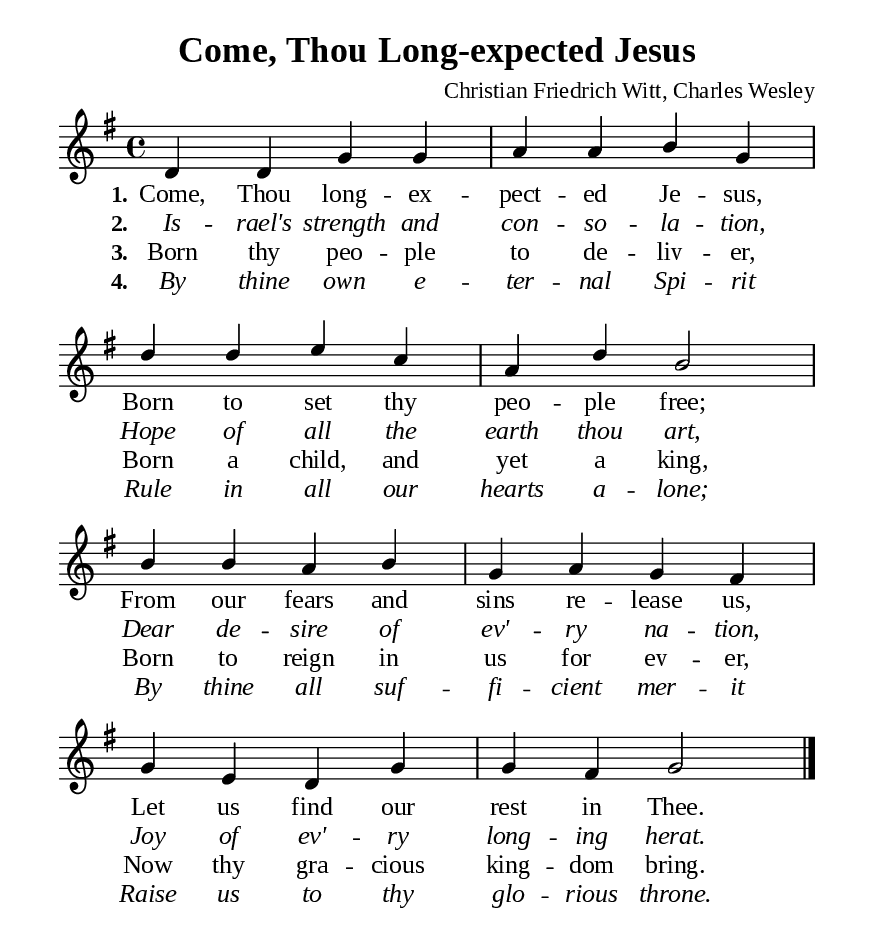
\version "2.18.2"

\header {
  title = "Come, Thou Long-expected Jesus"
  composer = "Christian Friedrich Witt, Charles Wesley"
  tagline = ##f
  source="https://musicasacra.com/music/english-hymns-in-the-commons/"
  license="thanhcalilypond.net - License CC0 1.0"
}

global= {
  \key g \major
  \time 4/4
  \override Score.BarNumber.break-visibility = ##(#f #f #f)
  \override Lyrics.LyricSpace.minimum-distance = #3.0
}

\paper {
  #(set-paper-size "a5")
  top-margin = 10\mm
  bottom-margin = 5\mm
  left-margin = 10\mm
  right-margin = 10\mm
  indent = #0
  #(define fonts
	 (make-pango-font-tree "Liberation Serif"
	 		       "Liberation Serif"
			       "Liberation Serif"
			       (/ 20 20)))
  system-system-spacing = #'((basic-distance . 3) (padding . 3))
}

printItalic = \with {
  \override LyricText.font-shape = #'italic
}

% Verse music
musicVerseSoprano = \relative c' {
  %{	01	%} d4 d g g |
  %{	02	%} a a b g |
  %{	03	%} d' d e c |
  %{	04	%} a d b2 |
  %{	05	%} b4 b a b |
  %{	06	%} g a g fis |
  %{	07	%} g e d g |
  %{	08	%} g fis g2 \bar "|."
}

% Verse lyrics
verseOne = \lyricmode {
  \set stanza = #"1."
  Come, Thou long -- ex -- pect -- ed Je -- sus,
  Born to set thy peo -- ple free;
  From our fears and sins re -- lease us,
  Let us find our rest in Thee.
}

verseTwo = \lyricmode {
  \set stanza = #"2."
  Is -- rael's strength and con -- so -- la -- tion,
  Hope of all the earth thou art,
  Dear de -- sire of ev' -- ry na -- tion,
  Joy of ev' -- ry long -- ing herat.
}

verseThree = \lyricmode {
  \set stanza = #"3."
  Born thy peo -- ple to de -- liv -- er,
  Born a child, and yet a king,
  Born to reign in us for ev -- er,
  Now thy gra -- cious king -- dom bring.
}

verseFour = \lyricmode {
  \set stanza = #"4."
  By thine own e -- ter -- nal Spi -- rit
  Rule in all our hearts a -- lone;
  By thine all suf -- fi -- cient mer -- it
  Raise us to thy glo -- rious throne.
}

% Layout
\score {
    \new ChoirStaff <<
      \new Staff <<
        \clef "treble"
        \new Voice = "sopranos" { \global \stemUp \slurUp \musicVerseSoprano }
      >>
      \new Lyrics \lyricsto sopranos \verseOne
      \new Lyrics \printItalic \lyricsto sopranos \verseTwo
      \new Lyrics \lyricsto sopranos \verseThree
      \new Lyrics \printItalic \lyricsto sopranos \verseFour
    >>
}
